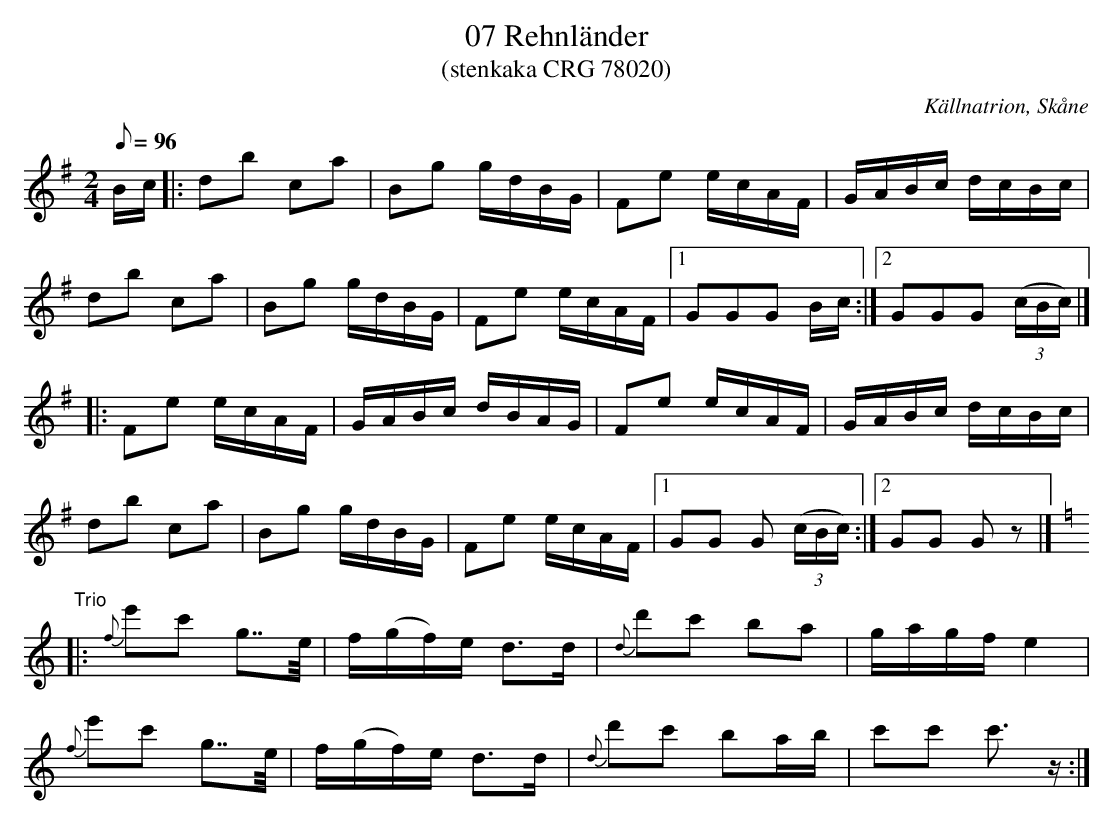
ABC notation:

X:1
T:07 Rehnländer
O:Källnatrion, Skåne
T:(stenkaka CRG 78020)
M:2/4
L:1/8
Q:96
K:G
B/c/ |: db ca| Bg g/d/B/G/ | Fe e/c/A/F/ | G/A/B/c/ d/c/B/c/ |
db ca| Bg g/d/B/G/ | Fe e/c/A/F/ |1 GGG B/c/ :|2 GGG  ((3c/B/c/) |]
|: Fe e/c/A/F/ | G/A/B/c/ d/B/A/G/ | Fe e/c/A/F/ | G/A/B/c/ d/c/B/c/ |
db ca| Bg g/d/B/G/ | Fe e/c/A/F/ |1 GG G  ((3c/B/c/) :|2 GG Gz |]
"Trio"[K:C]|: {f}e'c' g>>e | f/(g/f/)e/ d>d | {d}d'c' ba | g/a/g/f/ e2 |
{f}e'c' g>>e | f/(g/f/)e/ d>d | {d}d'c' ba/b/ | c'c' c'>z :|
